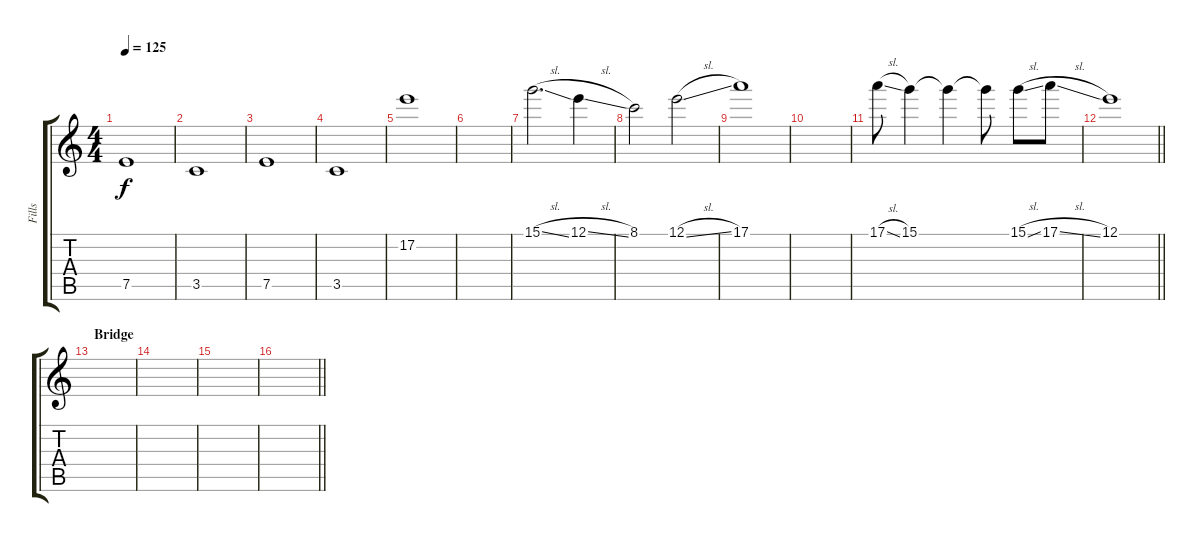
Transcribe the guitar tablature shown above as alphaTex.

\track ("Fills" "Fills") {instrument distortionguitar}
\staff {score tabs}
\tuning (E4 B3 G3 D3 A2 E2) {hide}
\ts (4 4)
\tempo 125
\clef g2
\ks c
7.5.1{dy f} |
3.5.1 |
7.5.1 |
3.5.1 |
17.2.1 |
|
15.1{sl}.2{d} 12.1{sl}.4 |
8.1.2 12.1{sl}.2 |
17.1.1 |
|
17.1{sl}.8 15.1.4 15.1{t}.4 15.1{t}.8 15.1{sl}.8 17.1{sl}.8 |
\barLineRight lightlight
12.1.1 |
\section ("" "Bridge")
|
|
|
\barLineRight lightlight
